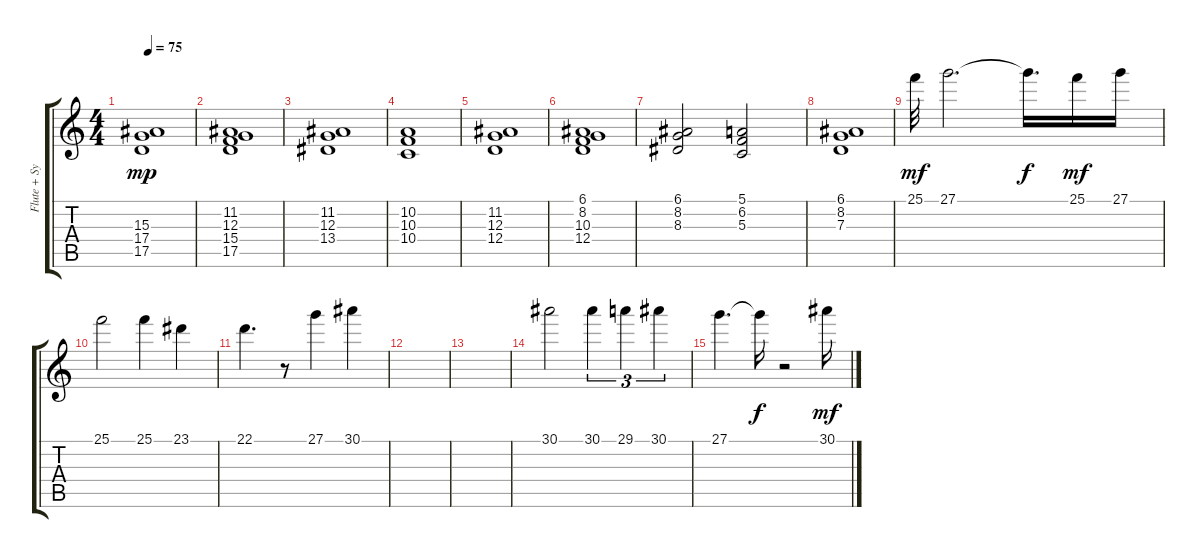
\track ("Flute + Synthstrings" "Flute + Sy") {instrument flute}
\staff {score tabs}
\tuning (E4 B3 G3 D3 A2 E2) {hide}
\ts (4 4)
\tempo 75
\clef g2
\ks c
(15.3 17.4 17.5).1{dy mp instrument synthstrings1} |
(11.2 12.3 15.4 17.5).1 |
(11.2 12.3 13.4).1 |
(10.2 10.3 10.4).1 |
(11.2 12.3 12.4).1 |
(6.1 8.2 10.3 12.4).1 |
(6.1 8.2 8.3).2 (5.1 6.2 5.3).2 |
(6.1 8.2 7.3).1 |
25.1.32{dy mf instrument flute} 27.1.2{d} 27.1{t}.16{d dy f} 25.1.16{dy mf} 27.1.16 |
25.1.2 25.1.4 23.1.4 |
22.1.4{d} r.8 27.1.4 30.1.4 |
|
|
30.1.2 30.1.4{tu (3 2)} 29.1.4{tu (3 2)} 30.1.4{tu (3 2)} |
27.1.4{d} 27.1{t}.16{dy f} r.2 30.1.16{dy mf}
